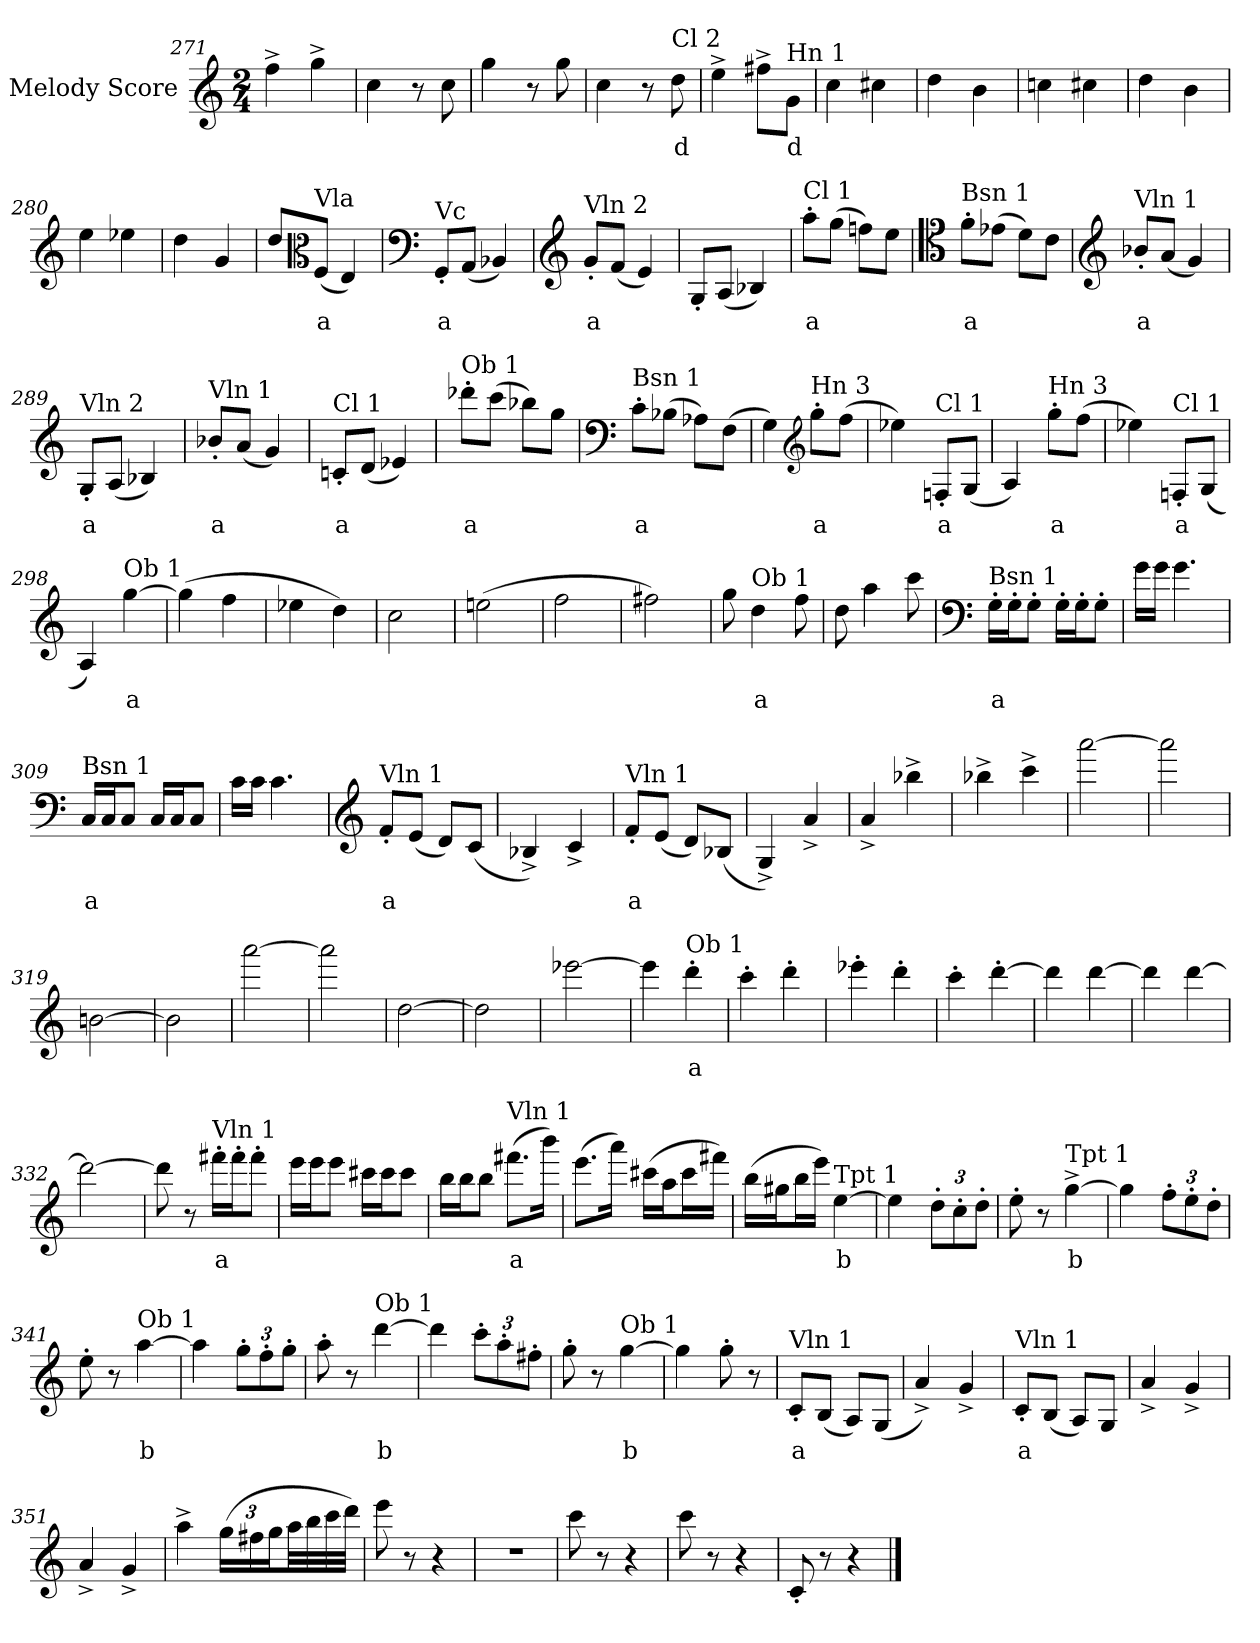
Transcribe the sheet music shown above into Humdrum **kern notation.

**kern	**text
*part1	*part1
*staff1	*staff1
*I"Melody Score	*
*clefG2	*
*k[]	*
*M2/4	*
=271	=271
4ff^\	.
4gg^\	.
=272	=272
4cc\	.
8r	.
8cc\	.
=273	=273
4gg\	.
8r	.
8gg\	.
=274	=274
4cc\	.
8r	.
!LO:TX:a:t=Cl 2	!
!	!LO:LY:b:color=#FF0000
8dd\	d
=275	=275
4ee^\	.
8ff#^\L	.
!LO:TX:a:t=Hn 1	!
!	!LO:LY:b:color=#FF0000
8g\J	d
=276	=276
4cc\	.
4cc#X\	.
=277	=277
4dd\	.
4b\	.
=278	=278
4ccn\	.
4cc#X\	.
=279	=279
4dd\	.
4b\	.
=280	=280
4ee\	.
4ee-X\	.
=281	=281
4dd\	.
4g/	.
=282	=282
8dd/L	.
*clefC3	*
!LO:TX:a:t=Vla	!
!	!LO:LY:b:color=#FF0000
(8F/J	a
4E/)	.
=283	=283
*clefF4	*
!LO:TX:a:t=Vc	!
!	!LO:LY:b:color=#FF0000
8GG'/L	a
(8AA/J	.
4BB-X/)	.
=284	=284
*clefG2	*
!LO:TX:a:t=Vln 2	!
!	!LO:LY:b:color=#FF0000
8g'/L	a
(8f/J	.
4e/)	.
=285	=285
8G'/L	.
(8A/J	.
4B-X/)	.
=286	=286
!LO:TX:a:t=Cl 1	!
!	!LO:LY:b:color=#FF0000
8aa'\L	a
(8gg\J	.
8ffn\L)	.
8ee\J	.
=287	=287
*clefC4	*
!LO:TX:a:t=Bsn 1	!
!	!LO:LY:b:color=#FF0000
8f'\L	a
(8e-X\J	.
8d\L)	.
8c\J	.
=288	=288
*clefG2	*
!LO:TX:a:t=Vln 1	!
!	!LO:LY:b:color=#FF0000
8b-X'/L	a
(8a/J	.
4g/)	.
=289	=289
!LO:TX:a:t=Vln 2	!
!	!LO:LY:b:color=#FF0000
8G'/L	a
(8A/J	.
4B-X/)	.
=290	=290
!LO:TX:a:t=Vln 1	!
!	!LO:LY:b:color=#FF0000
8b-X'/L	a
(8a/J	.
4g/)	.
=291	=291
!LO:TX:a:t=Cl 1	!
!	!LO:LY:b:color=#FF0000
8cn'/L	a
(8d/J	.
4e-X/)	.
=292	=292
!LO:TX:a:t=Ob 1	!
!	!LO:LY:b:color=#FF0000
8ddd-X'\L	a
(8ccc\J	.
8bb-X\L)	.
8gg\J	.
=293	=293
*clefF4	*
!LO:TX:a:t=Bsn 1	!
!	!LO:LY:b:color=#FF0000
8c'\L	a
(8B-X\J	.
8A-X\L)	.
(8F\J	.
=294	=294
4G\)	.
*clefG2	*
!LO:TX:a:t=Hn 3	!
!	!LO:LY:b:color=#FF0000
8gg'\L	a
(8ff\J	.
=295	=295
4ee-X\)	.
!LO:TX:a:t=Cl 1	!
!	!LO:LY:b:color=#FF0000
8Fn'/L	a
(8G/J	.
=296	=296
4A/)	.
!LO:TX:a:t=Hn 3	!
!	!LO:LY:b:color=#FF0000
8gg'\L	a
(8ff\J	.
=297	=297
4ee-X\)	.
!LO:TX:a:t=Cl 1	!
!	!LO:LY:b:color=#FF0000
8Fn'/L	a
(8G/J	.
=298	=298
4A/)	.
!LO:TX:a:t=Ob 1	!
!	!LO:LY:b:color=#FF0000
[4gg\	a
=299	=299
(4gg\]	.
4ff\	.
=300	=300
4ee-X\	.
4dd\)	.
=301	=301
2cc\	.
=302	=302
(2een\	.
=303	=303
2ff\	.
=304	=304
2ff#X\)	.
=305	=305
8gg\	.
!LO:TX:a:t=Ob 1	!
!	!LO:LY:b:color=#FF0000
4dd\	a
8ff\	.
=306	=306
8dd\	.
4aa\	.
8ccc\	.
=307	=307
*clefF4	*
!LO:TX:a:t=Bsn 1	!
!	!LO:LY:b:color=#FF0000
16G'\LL	a
16G'\J	.
8G'\J	.
16G'\LL	.
16G'\J	.
8G'\J	.
=308	=308
16g\LL	.
16g\JJ	.
4.g\	.
=309	=309
!LO:TX:a:t=Bsn 1	!
!	!LO:LY:b:color=#FF0000
16C/LL	a
16C/J	.
8C/J	.
16C/LL	.
16C/J	.
8C/J	.
=310	=310
16c\LL	.
16c\JJ	.
4.c\	.
=311	=311
*clefG2	*
!LO:TX:a:t=Vln 1	!
!	!LO:LY:b:color=#FF0000
8f'/L	a
(8e/J	.
8d/L)	.
(8c/J	.
=312	=312
4B-X^/)	.
4c^/	.
=313	=313
!LO:TX:a:t=Vln 1	!
!	!LO:LY:b:color=#FF0000
8f'/L	a
(8e/J	.
8d/L)	.
(8B-X/J	.
=314	=314
4G^/)	.
4a^/	.
=315	=315
4a^/	.
4bb-X^\	.
=316	=316
4bb-X^\	.
4ccc^\	.
=317	=317
[2aaa\	.
=318	=318
2aaa\]	.
=319	=319
[2bn\	.
=320	=320
2bn\]	.
=321	=321
[2aaa\	.
=322	=322
2aaa\]	.
=323	=323
[2dd\	.
=324	=324
2dd\]	.
=325	=325
[2eee-X\	.
=326	=326
4eee-\]	.
!LO:TX:a:t=Ob 1	!
!	!LO:LY:b:color=#FF0000
4ddd'\	a
=327	=327
4ccc'\	.
4ddd'\	.
=328	=328
4eee-X'\	.
4ddd'\	.
=329	=329
4ccc'\	.
[4ddd'\	.
=330	=330
4ddd\]	.
[4ddd\	.
=331	=331
4ddd\]	.
[4ddd\	.
=332	=332
2ddd\_	.
=333	=333
8ddd\]	.
8r	.
!LO:TX:a:t=Vln 1	!
!	!LO:LY:b:color=#FF0000
16fff#X'\LL	a
16fff#'\J	.
8fff#'\J	.
=334	=334
16eee\LL	.
16eee\J	.
8eee\J	.
16ccc#X\LL	.
16ccc#\J	.
8ccc#\J	.
=335	=335
16bb\LL	.
16bb\J	.
8bb\J	.
!LO:TX:a:t=Vln 1	!
!	!LO:LY:b:color=#FF0000
(8.fff#X\L	a
16bbb\Jk)	.
=336	=336
(8.eee\L	.
16aaa\Jk)	.
(16ccc#X\LL	.
16aa\J	.
16ccc#\L	.
16fff#X\JJ)	.
=337	=337
(16bb\LL	.
16gg#X\J	.
16bb\L	.
16eee\JJ)	.
!LO:TX:a:t=Tpt 1	!
!	!LO:LY:b:color=#FF0000
[4ee\	b
=338	=338
4ee\]	.
*Xbrackettup	*
12dd'\L	.
12cc'\	.
12dd'\J	.
=339	=339
8ee'\	.
8r	.
!LO:TX:a:t=Tpt 1	!
!	!LO:LY:b:color=#FF0000
[4gg^\	b
=340	=340
4gg\]	.
12ff'\L	.
12ee'\	.
12dd'\J	.
=341	=341
8ee'\	.
8r	.
!LO:TX:a:t=Ob 1	!
!	!LO:LY:b:color=#FF0000
[4aa\	b
=342	=342
4aa\]	.
12gg'\L	.
12ff'\	.
12gg'\J	.
=343	=343
8aa'\	.
8r	.
!LO:TX:a:t=Ob 1	!
!	!LO:LY:b:color=#FF0000
[4ddd\	b
=344	=344
4ddd\]	.
12ccc'\L	.
12aa'\	.
12ff#X'\J	.
=345	=345
8gg'\	.
8r	.
!LO:TX:a:t=Ob 1	!
!	!LO:LY:b:color=#FF0000
[4gg\	b
=346	=346
4gg\]	.
8gg'\	.
8r	.
=347	=347
!LO:TX:a:t=Vln 1	!
!	!LO:LY:b:color=#FF0000
8c'/L	a
(8B/J	.
8A/L)	.
(8G/J	.
=348	=348
4a^/)	.
4g^/	.
=349	=349
!LO:TX:a:t=Vln 1	!
!	!LO:LY:b:color=#FF0000
8c'/L	a
(8B/J	.
8A/L)	.
8G/J	.
=350	=350
4a^/	.
4g^/	.
=351	=351
4a^/	.
4g^/	.
=352	=352
4aa^\	.
*brackettup	*
(24gg\LL	.
24ff#X\	.
24gg\J	.
32aa\LL	.
32bb\	.
32ccc\	.
32ddd\JJJ)	.
=353	=353
8eee\	.
8r	.
4r	.
=354	=354
2r	.
=355	=355
8ccc\	.
8r	.
4r	.
=356	=356
8ccc\	.
8r	.
4r	.
=357	=357
8c'/	.
8r	.
4r	.
==	==
*-	*-
